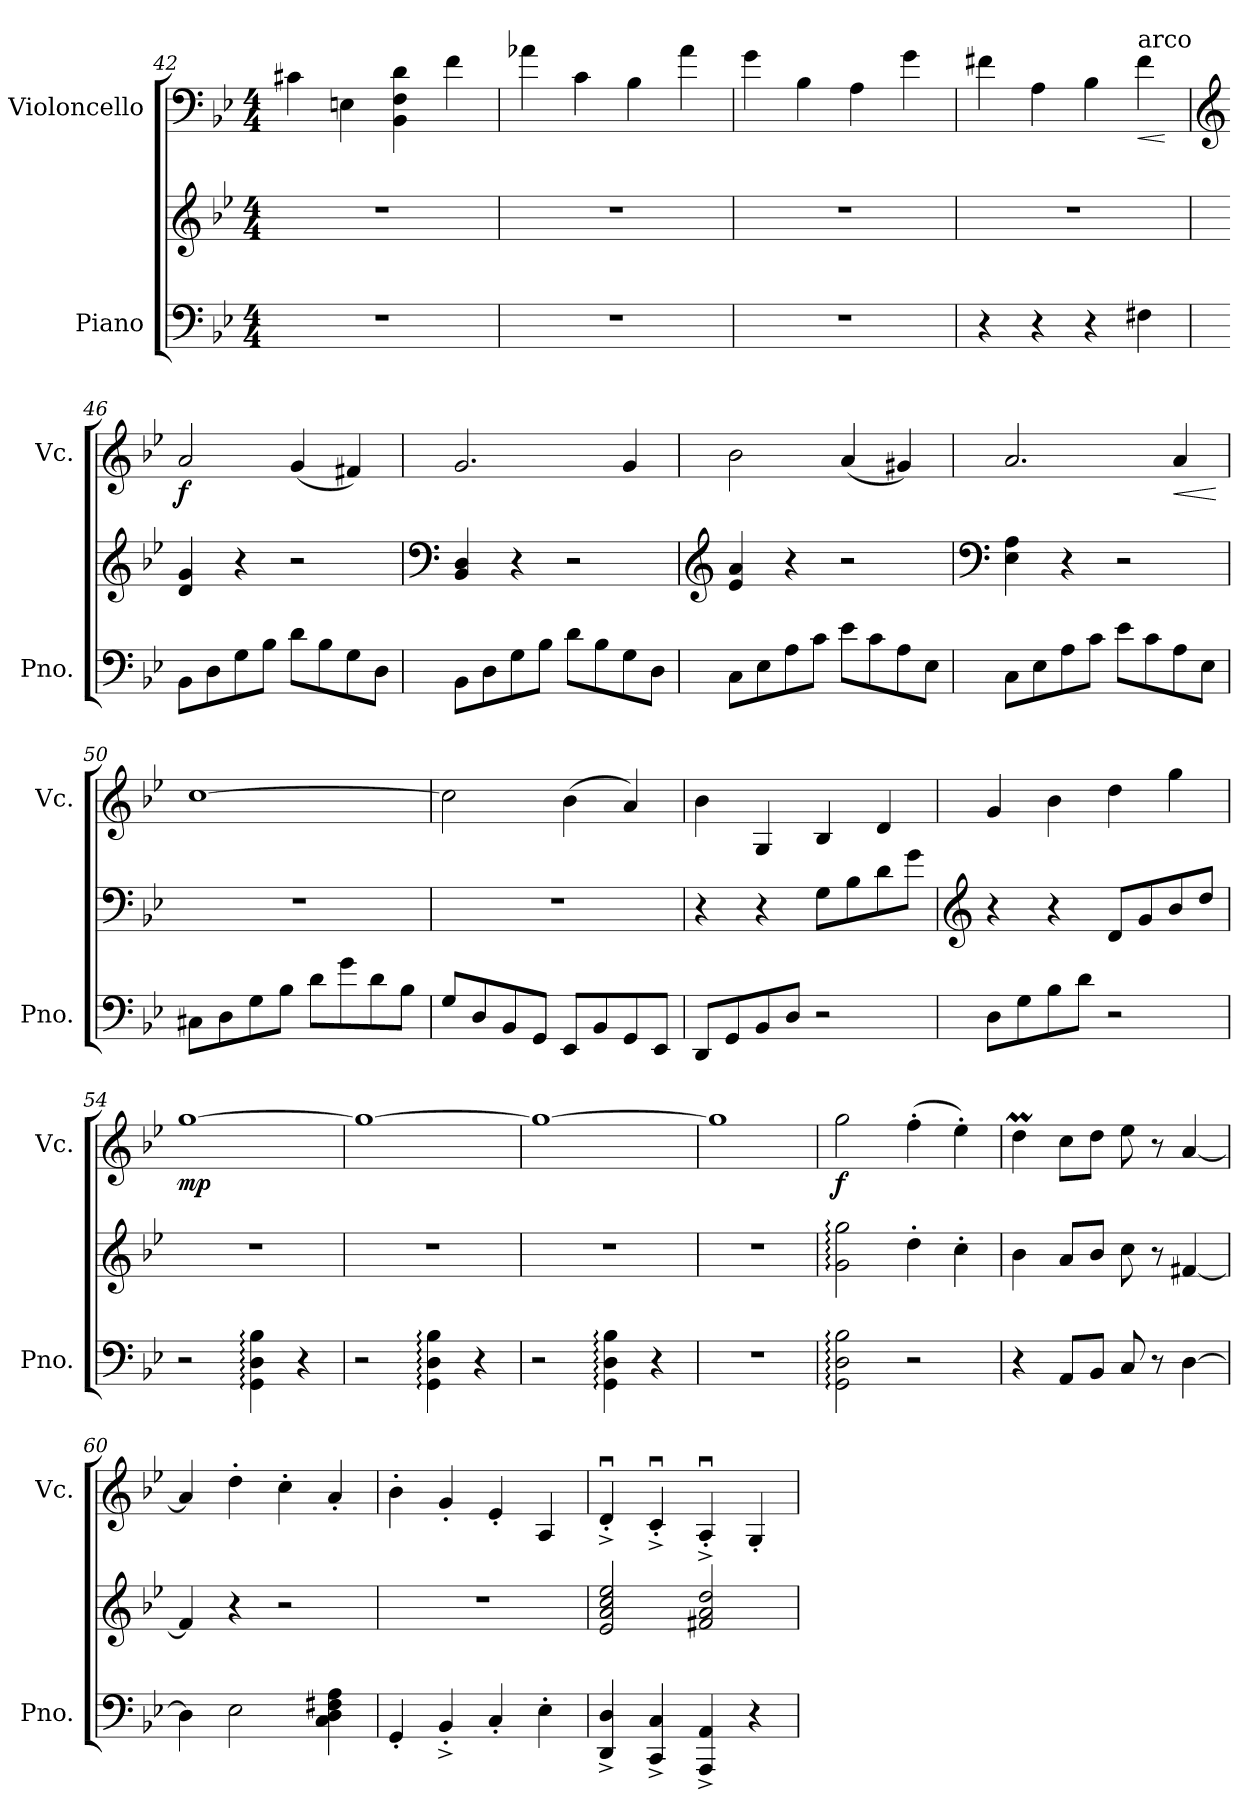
**kern	**kern	**kern	**dynam
*part2	*part2	*part1	*part1
*staff3	*staff2	*staff1	*staff1
*I"Piano	*	*I"Violoncello	*
*I'Pno.	*	*I'Vc.	*
!!LO:PB:g=z
*clefF4	*clefG2	*clefF4	*
*k[b-e-]	*k[b-e-]	*k[b-e-]	*
*M4/4	*M4/4	*M4/4	*
=42	=42	=42	=42
1r	1r	4c#X\	.
.	.	4En\	.
.	.	4BB-\ 4F\ 4d\	.
.	.	4f\	.
=43	=43	=43	=43
1r	1r	4a-X\	.
.	.	4c\	.
.	.	4B-\	.
.	.	4a-\	.
=44	=44	=44	=44
1r	1r	4g\	.
.	.	4B-\	.
.	.	4A\	.
.	.	4g\	.
=45	=45	=45	=45
4r	1r	4f#X\	.
4r	.	4A\	.
4r	.	4B-\	.
!	!	!LO:TX:a:t=arco	!
!	!	!	!LO:HP:b
4F#X\	.	4f#\	<
.	.	.	[
=46	=46	=46	=46
*	*	*clefG2	*
!	!	!	!LO:DY:b
8BB-\L	4d/ 4g/	2a/	f
8D\	.	.	.
8G\	4r	.	.
8B-\J	.	.	.
8d\L	2r	(4g/	.
8B-\	.	.	.
8G\	.	4f#X/)	.
8D\J	.	.	.
=47	=47	=47	=47
*	*clefF4	*	*
8BB-\L	4BB-/ 4D/	2.g/	.
8D\	.	.	.
8G\	4r	.	.
8B-\J	.	.	.
8d\L	2r	.	.
8B-\	.	.	.
8G\	.	4g/	.
8D\J	.	.	.
!!LO:LB:g=z
=48	=48	=48	=48
*	*clefG2	*	*
8C\L	4e-/ 4a/	2b-\	.
8E-\	.	.	.
8A\	4r	.	.
8c\J	.	.	.
8e-\L	2r	(4a/	.
8c\	.	.	.
8A\	.	4g#X/)	.
8E-\J	.	.	.
=49	=49	=49	=49
*	*clefF4	*	*
8C\L	4E-\ 4A\	2.a/	.
8E-\	.	.	.
8A\	4r	.	.
8c\J	.	.	.
8e-\L	2r	.	.
8c\	.	.	.
!	!	!	!LO:HP:b
8A\	.	4a/	<
8E-\J	.	.	.
.	.	.	[
=50	=50	=50	=50
8C#X\L	1r	[1cc	.
8D\	.	.	.
8G\	.	.	.
8B-\J	.	.	.
8d\L	.	.	.
8g\	.	.	.
8d\	.	.	.
8B-\J	.	.	.
=51	=51	=51	=51
8G/L	1r	2cc\]	.
8D/	.	.	.
8BB-/	.	.	.
8GG/J	.	.	.
8EE-/L	.	(4b-\	.
8BB-/	.	.	.
8GG/	.	4a/)	.
8EE-/J	.	.	.
!!LO:LB:g=z
=52	=52	=52	=52
8DD/L	4r	4b-\	.
8GG/	.	.	.
8BB-/	4r	4G/	.
8D/J	.	.	.
2r	8G\L	4B-/	.
.	8B-\	.	.
.	8d\	4d/	.
.	8g\J	.	.
=53	=53	=53	=53
*	*clefG2	*	*
8D\L	4r	4g/	.
8G\	.	.	.
8B-\	4r	4b-\	.
8d\J	.	.	.
2r	8d/L	4dd\	.
.	8g/	.	.
.	8b-/	4gg\	.
.	8dd/J	.	.
=54	=54	=54	=54
!	!	!	!LO:DY:b
2r	1r	[1gg	mp
4GG\: 4D\: 4B-\:	.	.	.
4r	.	.	.
=55	=55	=55	=55
2r	1r	1gg_	.
4GG\: 4D\: 4B-\:	.	.	.
4r	.	.	.
=56	=56	=56	=56
2r	1r	1gg_	.
4GG\: 4D\: 4B-\:	.	.	.
4r	.	.	.
=57	=57	=57	=57
1r	1r	1gg]	.
=58	=58	=58	=58
!	!	!	!LO:DY:b
2GG\: 2D\: 2B-\:	2g\: 2gg\:	2gg\	f
2r	4dd'\	(4ff'\	.
.	4cc'\	4ee-'\)	.
!!LO:LB:g=z
=59	=59	=59	=59
4r	4b-\	4ddm\	.
8AA/L	8a/L	8cc\L	.
8BB-/J	8b-/J	8dd\J	.
8C/	8cc\	8ee-\	.
8r	8r	8r	.
[4D\	[4f#X/	[4a/	.
=60	=60	=60	=60
4D\]	4f#/]	4a/]	.
2E-\	4r	4dd'\	.
.	2r	4cc'\	.
4C\ 4D\ 4F#X\ 4A\	.	4a'/	.
=61	=61	=61	=61
4GG'/	1r	4b-'\	.
4BB-'^/	.	4g'/	.
4C'/	.	4e-'/	.
4E-'\	.	4A/	.
=62	=62	=62	=62
4DD/^ 4D/^	2e-/ 2a/ 2cc/ 2ee-/	4du^'/	.
4CC/^ 4C/^	.	4cu^'/	.
4AAA/^ 4AA/^	2f#X/ 2a/ 2dd/	4Au^'/	.
4r	.	4G'/	.
=	=	=	=
*-	*-	*-	*-
